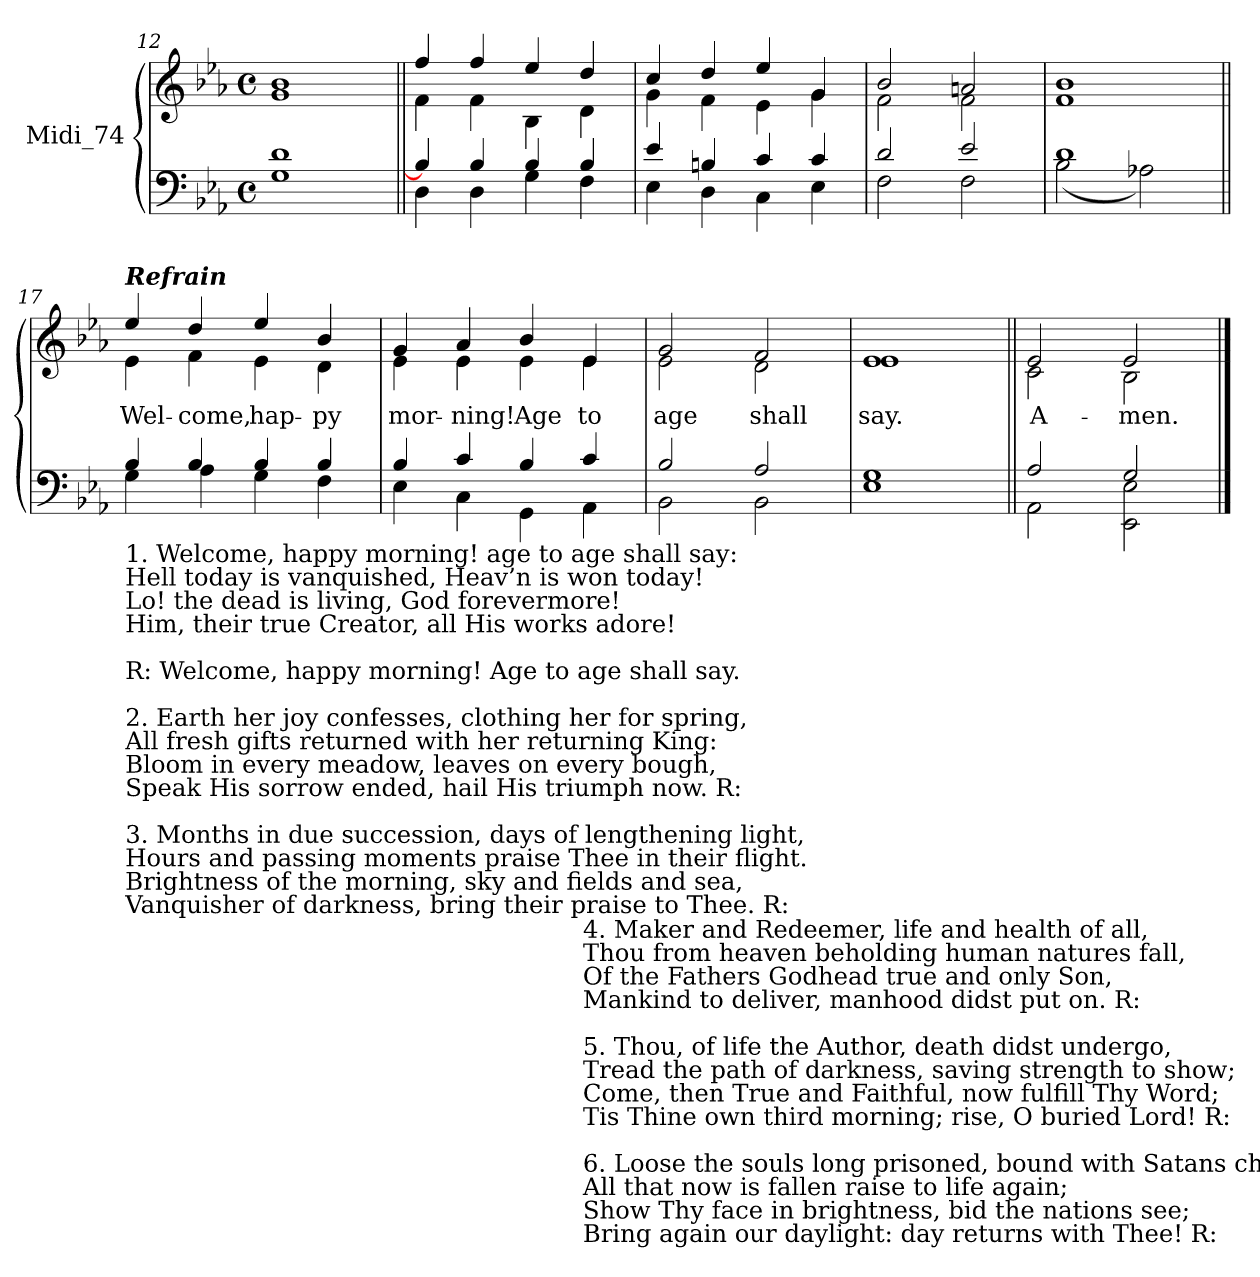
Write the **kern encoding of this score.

**kern	**kern	**text
*part2	*part1	*part1
*staff2	*staff1	*staff1
*I"Midi_74	*I"Midi_74	*
*clefF4	*clefG2	*
*k[b-e-a-]	*k[b-e-a-]	*
*E-:	*E-:	*
*M4/4	*M4/4	*
*met(c)	*met(c)	*
=12	=12	=12
*^	*^	*
1d/	1G\	1b-/	1g\	.
=13||	=13||	=13||	=13||	=13||
4B-/]	4D\	4ff/	4f\	.
4B-/	4D\	4ff/	4f\	.
4B-/	4G\	4ee-/	4B-\	.
4B-/	4F\	4dd/	4d\	.
=14	=14	=14	=14	=14
4e-/	4E-\	4cc/	4g\	.
4Bn/	4D\	4dd/	4f\	.
4c/	4C\	4ee-/	4e-\	.
4c/	4E-\	4g/	4g\	.
=15	=15	=15	=15	=15
2d/	2F\	2b-/	2f\	.
2e-/	2F\	2an/	2f\	.
=16	=16	=16	=16	=16
1d/	(<2B-\	1b-/	1f\	.
.	2A-X\)	.	.	.
!!LO:LB:g=z	!!
=17||	=17||	=17||	=17||	=17||
!	!	!LO:TX:a:Bi:t=Refrain	!	!
!LO:TX:b:t=1. Welcome, happy morning! age to age shall say&colon;\nHell today is vanquished, Heav’n is won today!\nLo! the dead is living, God forevermore!\nHim, their true Creator, all His works adore!\n\nR&colon; Welcome, happy morning! Age to age shall say.\n\n2. Earth her joy confesses, clothing her for spring,\nAll fresh gifts returned with her returning King&colon;\nBloom in every meadow, leaves on every bough,\nSpeak His sorrow ended, hail His triumph now. R&colon;\n\n3. Months in due succession, days of lengthening light,\nHours and passing moments praise Thee in their flight.\nBrightness of the morning, sky and fields and sea,\nVanquisher of darkness, bring their praise to Thee. R&colon;	!	!	!	!
!	!	!	!	!LO:LY:b
4B-/	4G\	4ee-/	4e-\	Wel-
!	!	!	!	!LO:LY:b
4B-/	4A-\	4dd/	4f\	-come,
!	!	!	!	!LO:LY:b
4B-/	4G\	4ee-/	4e-\	hap-
!	!	!	!	!LO:LY:b
4B-/	4F\	4b-/	4d\	-py
=18	=18	=18	=18	=18
!	!	!	!	!LO:LY:b
4B-/	4E-\	4g/	4e-\	mor-
!	!	!	!	!LO:LY:b
4c/	4C\	4a-/	4e-\	-ning!
!	!	!	!	!LO:LY:b
4B-/	4GG\	4b-/	4e-\	Age
!LO:TX:b:t=4. Maker and Redeemer, life and health of all,\nThou from heaven beholding human natures fall,\nOf the Fathers Godhead true and only Son,\nMankind to deliver, manhood didst put on. R&colon;\n\n5. Thou, of life the Author, death didst undergo,\nTread the path of darkness, saving strength to show;\nCome, then True and Faithful, now fulfill Thy Word;\nTis Thine own third morning; rise, O buried Lord! R&colon;\n\n6. Loose the souls long prisoned, bound with Satans chain;\nAll that now is fallen raise to life again;\nShow Thy face in brightness, bid the nations see;\nBring again our daylight&colon; day returns with Thee! R&colon;	!	!	!	!
!	!	!	!	!LO:LY:b
4c/	4AA-\	4e-/	4e-\	to
=19	=19	=19	=19	=19
!	!	!	!	!LO:LY:b
2B-/	2BB-\	2g/	2e-\	age
!	!	!	!	!LO:LY:b
2A-/	2BB-\	2f/	2d\	shall
=20	=20	=20	=20	=20
!	!	!	!	!LO:LY:b
1G/	1E-\	1e-/	1e-\	say.
=21||	=21||	=21||	=21||	=21||
!	!	!	!	!LO:LY:b
2A-/	2AA-\	2e-/	2c\	A-
!	!	!	!	!LO:LY:b
2G/	2EE-\ 2E-\	2e-/	2B-\	-men.
*v	*v	*	*	*
*	*v	*v	*
==	==	==
*-	*-	*-
